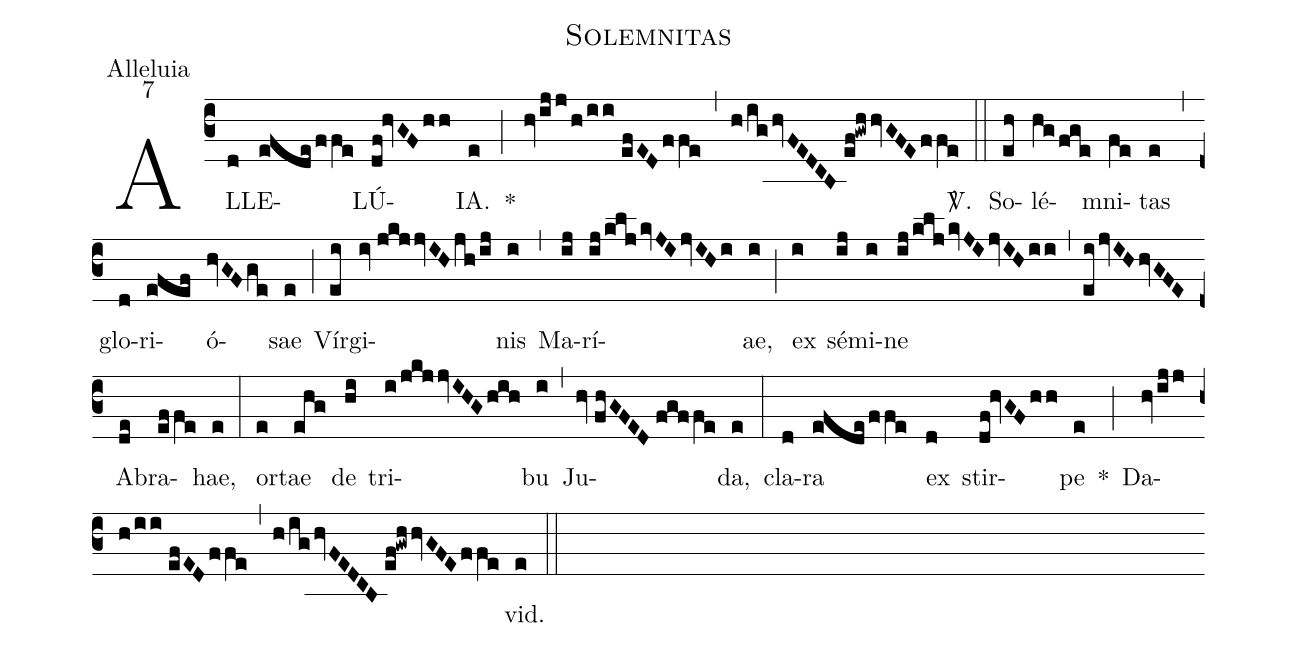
name:Solemnitas;
office-part:Alleluia;
mode:7;
%%
(c3) AL(d)LE(efde/ffe)LÚ(df!hvGFhh)IA.(e) *(;) (hvijj/h/ii//efED/ffe) (,) (h/ig/hvFEDCB//ef!gwhhvGFE/ffe) <sp>V/</sp>.(::) So(eh)lé(hg/fge)mni(fe)tas(e) (,) glo(d)ri(efef)ó(hvGFge)sae(e) (;) Vír(ei)gi(iv//jkjjvIHjh/ij)nis(i) (,) Ma(ij)rí(ij/kljkvJIjvIHi)ae,(i) (;) ex(i) sé(ij)mi(i)ne(ij/kljkvJIjvIHii) (,) (ei/jvIHhvGFE) A(de)bra(effe)hae,(e) (:) or(e)tae(ehg) de(hi) tri(i/jkjjvIHGhih)bu(i) (,) Ju(hv//fhGFED//fgffe)da,(e) (:) cla(d)ra(efde/ffe) ex(d) stir(df!hvGFhh)pe(e) *(;) Da(hvijj/h/ii//efED/ffe,h/ighvFEDCB//ef!gwhhvGFE/ffe)vid.(e) (::)
